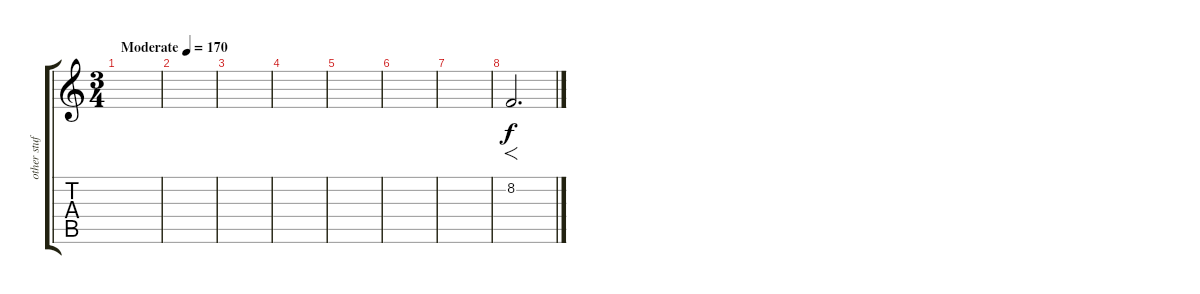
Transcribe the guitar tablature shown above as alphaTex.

\track ("other stuff" "other stuf") {instrument reversecymbal}
\staff {score tabs}
\tuning (D4 A3 F3 C3 G2 C2) {hide}
\ts (3 4)
\tempo (170 "Moderate")
\clef g2
\ks c
|
|
|
|
|
|
|
8.2.2{f d}
